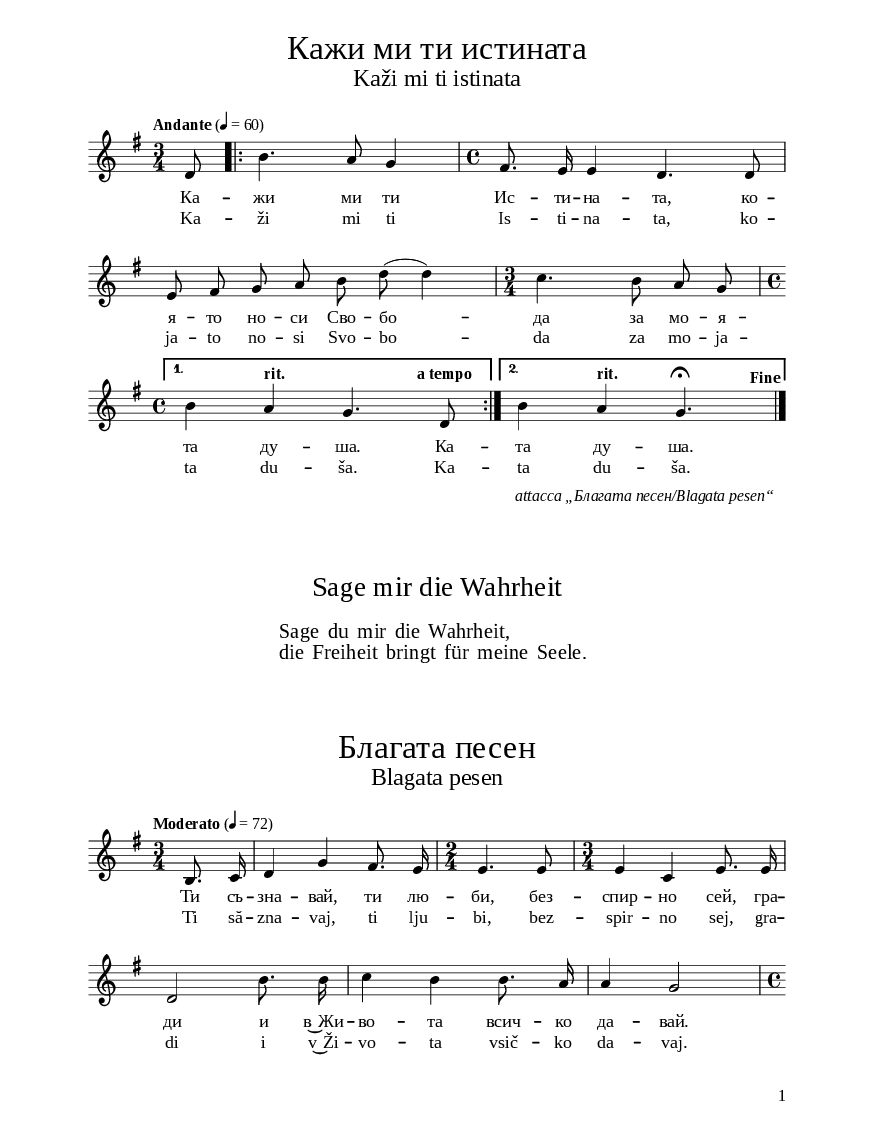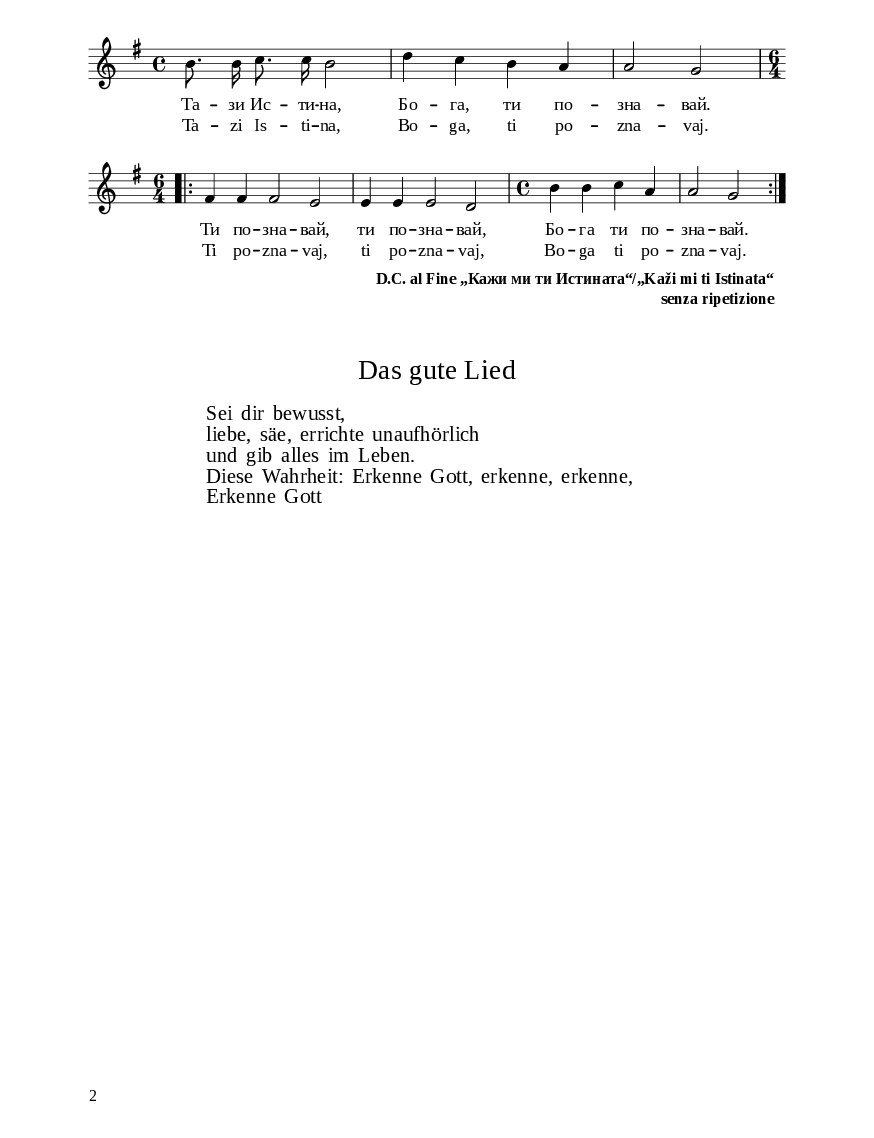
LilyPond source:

\version "2.24.2"

% include paper part and global functions
\include "include/globals.ily"

\bookpart {
  \label #'ref086_1
  \tocItem \markup "Кажи ми ти истината – Kaži mi ti istinata"
  \include "include/bookpart-paper.ily"
  \score {
    \include "include/score-layout.ily"

    \new Voice \absolute {
      \clef treble
      \key g \major
      \time 3/4
      \tempoFunc "Andante" 4 "60"

      \partial 8
      \autoBeamOff

      d'8 | \repeat volta 2 {
        b'4. a'8 g'4 | \time 4/4  fis'8. e'16 e'4 d'4. d'8 | \break

        e'8 fis' g' a' b' d'' ( d''4 ) | \time 3/4  c''4. b'8 a' g' | \break
      }

      \alternative {
        { \time 4/4  b'4\tempo "rit.                                  a tempo"  a' g'4. d'8 }
        {
          b'4\tempo "rit." a'4
          \override Staff.BarLine.stencil = ##f %hide bar line
          g'4.^\markup \bold{"                   Fine" } \fermata
          \revert Staff.BarLine.stencil
          \bar "|."
        }
      }
    }

    \addlyrics {
      Ка -- жи ми
      ти Ис -- ти -- на -- та, ко -- я -- то но -- си
      Сво -- бо -- да за мо -- я -- та ду -- ша. Ка --
      та ду -- ша.
    }
    \addlyrics {
      Ka -- ži mi
      ti Is -- ti -- na -- ta, ko -- ja -- to no -- si
      Svo -- bo -- da za mo -- ja -- ta du -- ša. Ka --
      ta du -- ša.
    }

    \header {
      title = \titleFunc "Кажи ми ти истината" "Kaži mi ti istinata"
    }

    \midi{}

  } % score
  
  \markup \italic \dc-one-nobold "attacca „Благата песен/Blagata pesen“"
   \markup \empty-two

  % include foreign translation(s) of the song
  \version "2.22.1"

\markup \fill-line { \fontsize #deTitleFontSize "Sage mir die Wahrheit" }
\markup \null
\markup \null
\markup \fontsize #deCoupletFontSize {
  \hspace #17
  \override #`(baseline-skip . ,deCoupletBaselineSkip)

  \column {
        \line { " "Sage du mir die Wahrheit,}
        \line { " "die Freiheit bringt für meine Seele. }
    }
}


  \markup \empty-three

   \label #'ref086_2
  \tocItem \markup "Благата песен – Blagata pesen"

   \include "include/bookpart-paper.ily"
  \score {
    \include "include/score-layout.ily"

    \new Voice \absolute {
      \clef treble
      \key g \major
      \time 3/4
      \tempoFunc "Moderato" 4 "72"

      \partial 4
      \autoBeamOff
      b8. c'16 | d'4 g' fis'8. e'16 | \time 2/4  e'4. e'8 | \time 3/4  e'4 c' e'8. e'16 \break |

      d'2 b'8. b'16 | c''4 b' b'8. a'16 | a'4 g'2 \break |

      \time 4/4  b'8. b'16 c''8. c''16 b'2 | d''4 c'' b' a' | a'2 g' \break |

       \bar ".|:-|"  \time 6/4  fis'4 fis' fis'2 e' | e'4 e' e'2 d' |  \time 4/4  b'4 b' c'' a' | a'2 g' \bar ":|."
    }

    \addlyrics {
      Ти съ -- зна -- вай, ти лю -- би,
      без -- спир -- но сей, гра -- ди и в~Жи -- во --
      та всич -- ко да -- вай. Та -- зи Ис -- ти --
      на, Бо -- га, ти по -- зна -- вай. Ти по -- зна
      -- вай, ти по -- зна -- вай, Бо -- га ти по --
      зна -- вай.
    }

      \addlyrics {
      Ti să -- zna -- vaj, ti lju -- bi,
      bez -- spir -- no sej, gra -- di i v~Ži -- vo --
      ta vsič -- ko da -- vaj. Ta -- zi Is -- ti --
      na, Bo -- ga, ti po -- zna -- vaj. Ti po -- zna
      -- vaj, ti po -- zna -- vaj, Bo -- ga ti po --
      zna -- vaj.
    }

    \header {
      title = \titleFunc "Благата песен" "Blagata pesen"
    }

    \midi{}

  } % score
  
  \markup \dc-two "D.C. al Fine „Кажи ми ти Истината“/„Kaži mi ti Istinata“" "senza ripetizione"
  
   \markup \empty-two


  % include foreign translation(s) of the song
  \version "2.20.0"

\markup \fill-line { \fontsize #deTitleFontSize "Das gute Lied" }
\markup \null
\markup \null
\markup \fontsize #deCoupletFontSize {
  \hspace #10
  \override #`(baseline-skip . ,deCoupletBaselineSkip)

  \column {
    \line { " "Sei dir bewusst, }
    \line { " "liebe, säe, errichte unaufhörlich }
    \line { " "und gib alles im Leben.}
    \line { " " Diese Wahrheit: Erkenne Gott, erkenne, erkenne,}
    \line { " "Erkenne Gott}
  }
}


} % bookpart
